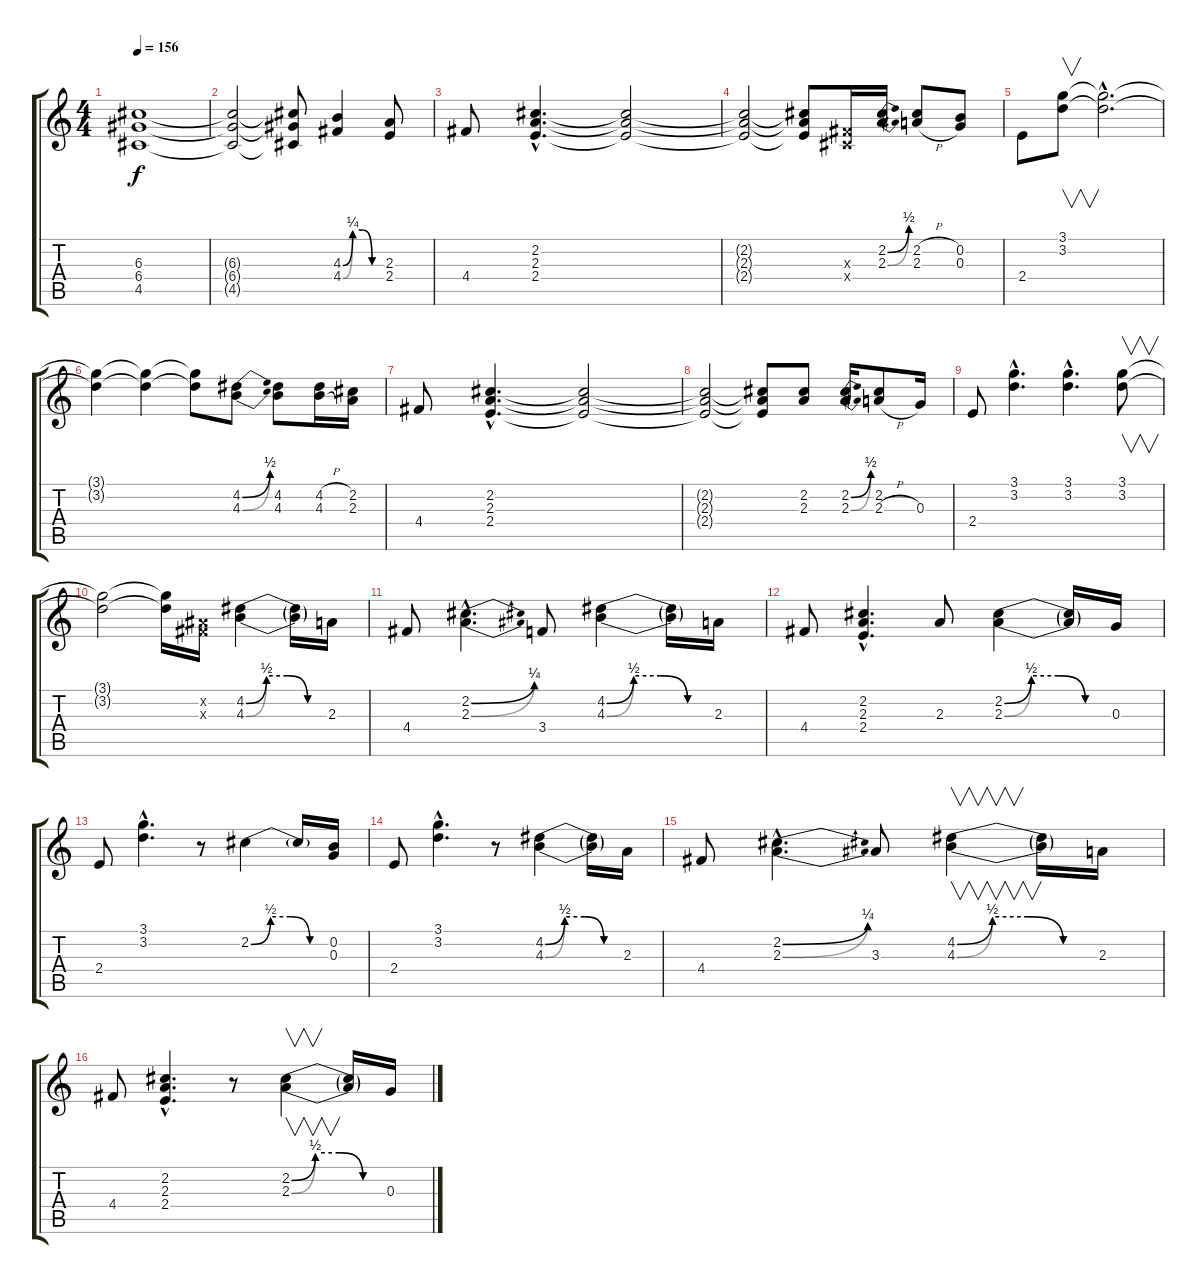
\track "" {instrument overdrivenguitar}
\staff {score tabs}
\tuning (E4 B3 G3 D3 A2 E2) {hide}
\ts (4 4)
\tempo 156
\clef g2
\ks c
(6.3 6.4 4.5).1{dy f} |
(6.3{t} 6.4{t} 4.5{t}).2 (6.3{t} 6.4{t} 4.5{t}).8 (4.3{be (custom 0 0 15 1 30 1 45 0 60 0)} 4.4{be (custom 0 0 15 1 30 1 45 0 60 0)}).4 (2.3 2.4).8 |
4.4.8 (2.2{hac} 2.3{hac} 2.4{hac}).4{d} (2.2{t} 2.3{t} 2.4{t}).2 |
(2.2{t} 2.3{t} 2.4{t}).2 (2.2{t} 2.3{t} 2.4{t}).8 (-1.3{x} -1.4{x}).16 (2.2{be (bend 0 0 60 2)} 2.3{be (bend 0 0 60 2)}).16 (2.2{h} 2.3{h}).8 (0.2 0.3).8 |
2.4.8 (3.1 3.2).8{v} (3.1{hac t} 3.2{hac t}).2{d} |
(3.1{t} 3.2{t}).4 (3.1{t} 3.2{t}).4 (3.1{t} 3.2{t}).8 (4.2{be (bend 0 0 60 2)} 4.3{be (bend 0 0 60 2)}).8 (4.2 4.3).8 (4.2{h} 4.3{h}).16 (2.2 2.3).16 |
4.4.8 (2.2{hac} 2.3{hac} 2.4{hac}).4{d} (2.2{t} 2.3{t} 2.4{t}).2 |
(2.2{t} 2.3{t} 2.4{t}).2 (2.2{t} 2.3{t} 2.4{t}).8 (2.2 2.3).8 (2.2{be (bend 0 0 60 2)} 2.3{be (bend 0 0 60 2)}).16 (2.2 2.3{h}).8 0.3.16 |
2.4.8 (3.1{hac} 3.2{hac}).4{d} (3.1{hac} 3.2{hac}).4{d} (3.1 3.2).8{v} |
(3.1{t} 3.2{t}).2 (3.1{t} 3.2{t}).16 (-1.2{x} -1.3{x}).16 (4.2{be (custom 0 0 15 2 30 2 45 0 60 0)} 4.3{be (custom 0 0 15 2 30 2 45 0 60 0)}).4 (4.2{t} 4.3{t}).16 2.3.16 |
4.4.8 (2.2{be (bend 0 0 60 1) hac} 2.3{be (bend 0 0 60 2) hac}).4{d} 3.4.8 (4.2{be (custom 0 0 15 2 30 2 45 0 60 0)} 4.3{be (custom 0 0 15 2 30 2 45 0 60 0)}).4 (4.2{t} 4.3{t}).16 2.3.16 |
4.4.8 (2.2{hac} 2.3{hac} 2.4{hac}).4{d} 2.3.8 (2.2{be (custom 0 0 15 2 30 2 45 0 60 0)} 2.3{be (custom 0 0 15 2 30 2 45 0 60 0)}).4 (2.2{t} 2.3{t}).16 0.3.16 |
2.4.8 (3.1{hac} 3.2{hac}).4{d} r.8 2.2{be (custom 0 0 15 2 30 2 45 0 60 0)}.4 2.2{t}.16 (0.2 0.3).16 |
2.4.8 (3.1{hac} 3.2{hac}).4{d} r.8 (4.2{be (custom 0 0 15 2 30 2 45 0 60 0)} 4.3{be (custom 0 0 15 2 30 2 45 0 60 0)}).4 (4.2{t} 4.3{t}).16 2.3.16 |
4.4.8 (2.2{be (bend 0 0 60 1) hac} 2.3{be (bend 0 0 60 2) hac}).4{d} 3.3.8 (4.2{be (custom 0 0 15 2 30 2 45 0 60 0)} 4.3{be (custom 0 0 15 2 30 2 45 0 60 0)}).4{v} (4.2{t} 4.3{t}).16 2.3.16 |
4.4.8 (2.2{hac} 2.3{hac} 2.4{hac}).4{d} r.8 (2.2{be (custom 0 0 15 2 30 2 45 0 60 0)} 2.3{be (custom 0 0 15 2 30 2 45 0 60 0)}).4{v} (2.2{t} 2.3{t}).16 0.3.16
